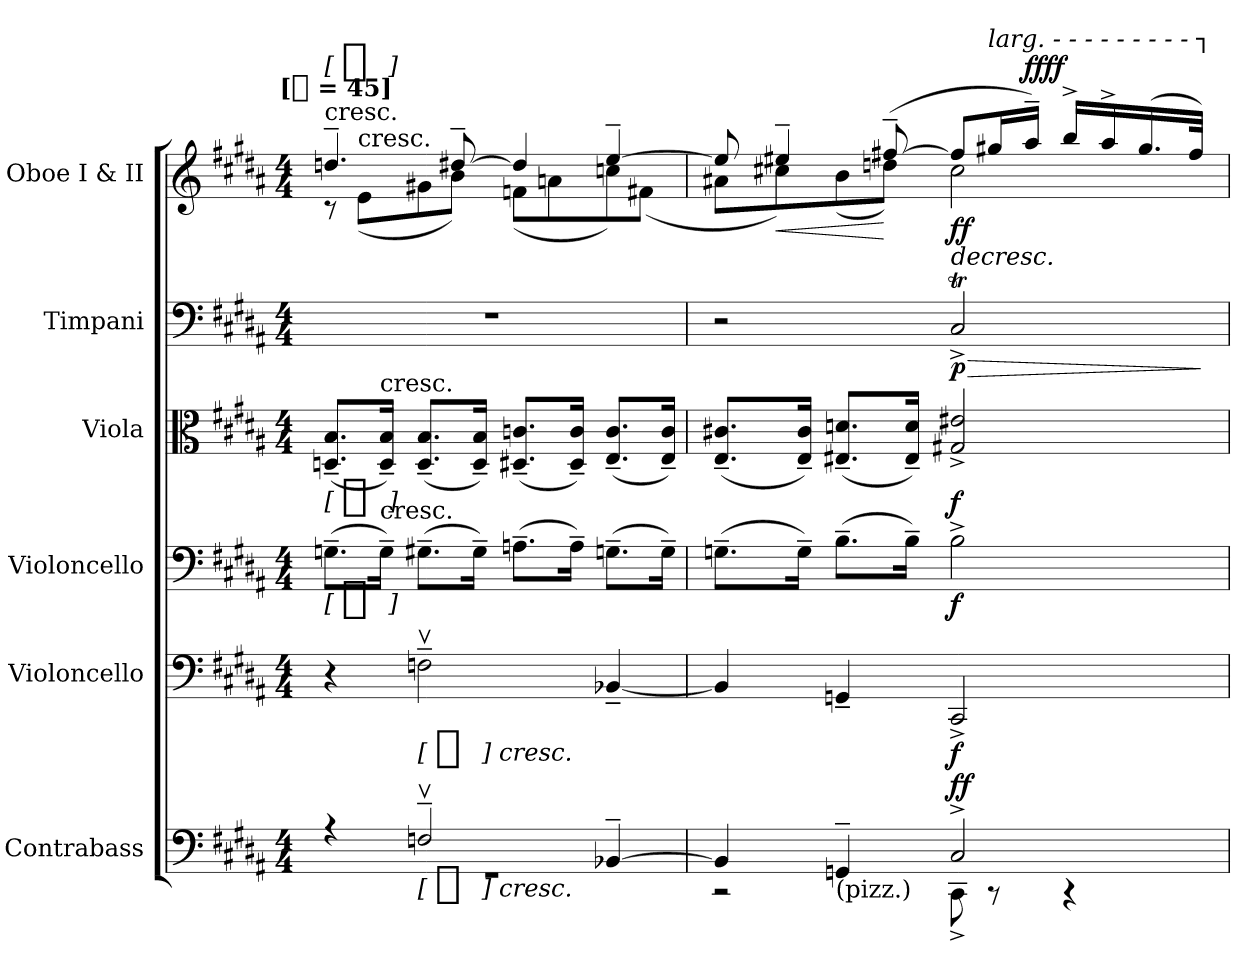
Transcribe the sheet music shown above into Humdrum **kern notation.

**kern	**dynam	**kern	**dynam	**kern	**dynam	**kern	**dynam	**kern	**dynam	**kern	**dynam
*part6	*part6	*part5	*part5	*part4	*part4	*part3	*part3	*part2	*part2	*part1	*part1
*staff6	*staff6	*staff5	*staff5	*staff4	*staff4	*staff3	*staff3	*staff2	*staff2	*staff1	*staff1
*I"Contrabass	*	*I"Violoncello	*	*I"Violoncello	*	*I"Viola	*	*I"Timpani	*	*I"Oboe I & II	*
*I'Cb.	*	*I'Vc.	*	*I'Vc	*	*I'Vla.	*	*I'Timp.	*	*I'Ob.	*
*clefF4	*	*clefF4	*	*clefF4	*	*clefC3	*	*clefF4	*	*clefG2	*
*ITrd7c12	*	*	*	*	*	*	*	*	*	*	*
*k[f#c#g#d#a#]	*	*k[f#c#g#d#a#]	*	*k[f#c#g#d#a#]	*	*k[f#c#g#d#a#]	*	*k[f#c#g#d#a#]	*	*k[f#c#g#d#a#]	*
*B:	*	*B:	*	*B:	*	*B:	*	*B:	*	*B:	*
!!LO:TX:omd:t=[[quarter] = 45]
*M4/4	*	*M4/4	*	*M4/4	*	*M4/4	*	*M4/4	*	*M4/4	*
*MM45	*	*MM45	*	*MM45	*	*MM45	*	*MM45	*	*MM45	*
=1	=1	=1	=1	=1	=1	=1	=1	=1	=1	=1	=1
*^	*	*	*	*	*	*	*	*	*	*^	*
!	!	!	!	!	!	!	!	!	!	!	!LO:TX:a:t=cresc.	!	!
!	!	!	!	!	!	!LO:DY:t=[ %s ]	!	!LO:DY:t=[ %s ]	!	!	!	!	!LO:DY:a:t=[ %s ]
!	!	!	!	!	!	!	!	!	!	!	!	!	!LO:DY:n=1:b:t=[ %s ]
4rA	1rGG	.	4r	.	(8.Gn~L	p	(8.Dn~ 8.B~L	p	1r	.	4.ddn~	8r	p pp
!	!	!	!	!	!	!	!	!	!	!	!	!LO:TX:t=cresc.	!
.	.	.	.	.	.	.	.	.	.	.	.	(8eL	.
!	!	!	!	!	!	!	!LO:TX:t=cresc.	!	!	!	!	!	!
!	!	!	!	!	!LO:TX:t=cresc.	!	!	!	!	!	!	!	!
.	.	.	.	.	16G~Jk)	.	16D~ 16B~Jk)	.	.	.	.	.	.
!	!	!LO:DY:b:t=[ %s ] cresc.	!	!	!	!	!	!	!	!	!	!	!
!	!	!LO:DY:n=1:t=[ %s ] cresc.	!	!LO:DY:t=[ %s ] cresc.	!	!	!	!	!	!	!	!	!
2FFn~v	.	pp pp	2Fn~v	pp	(8.G#X~L	.	(8.D~ 8.B~L	.	.	.	.	8g#X	.
.	.	.	.	.	.	.	.	.	.	.	[8dd#X~	8bJ)	.
.	.	.	.	.	16G#~Jk)	.	16D~ 16B~Jk)	.	.	.	.	.	.
.	.	.	.	.	(8.An~L	.	(8.D#X~ 8.cn~L	.	.	.	4dd#]	(8fnL	.
.	.	.	.	.	.	.	.	.	.	.	.	8an	.
.	.	.	.	.	16A~Jk)	.	16D#~ 16c~Jk)	.	.	.	.	.	.
[4BBB-X~	.	.	[4BB-X~	.	(8.Gn~L	.	(8.E~ 8.c~L	.	.	.	[4ee~	8ccn)	.
.	.	.	.	.	.	.	.	.	.	.	.	(8f#XJ	.
.	.	.	.	.	16G~Jk)	.	16E~ 16c~Jk)	.	.	.	.	.	.
=2	=2	=2	=2	=2	=2	=2	=2	=2	=2	=2	=2	=2	=2
4BBB-]	2rCC	.	4BB-]	.	(8.Gn~L	.	(8.E~ 8.c#X~L	.	2r	.	8ee]	8a#XL	.
!	!	!	!	!	!	!	!	!	!	!	!	!	!LO:HP:b
.	.	.	.	.	.	.	.	.	.	.	4ee#X~	8cc#X)	<
.	.	.	.	.	16G~Jk)	.	16E~ 16c#~Jk)	.	.	.	.	.	.
!LO:TX:b:t=(pizz.)	!	!	!	!	!	!	!	!	!	!	!	!	!
4GGGn~	.	.	4GGn~	.	(8.B~L	.	(8.E#X~ 8.dn~L	.	.	.	.	(8b	.
.	.	.	.	.	.	.	.	.	.	.	([8ff#X~	8ddnJ)	[
.	.	.	.	.	16B~Jk)	.	16E#~ 16d~Jk)	.	.	.	.	.	.
!	!	!LO:DY:a	!	!	!	!	!	!	!	!LO:HP:b	!	!	!LO:HP:b
2CC#^	8CCC#^	f f	2CC#^	f	2B^	f	2G#X^ 2e#X^	f	2C#T^	> p	8ff#L]	2cc#	> ff
!	!	!	!	!	!	!	!	!	!	!	!LO:TX:a:i:t=larg. - - - - - - - - - ┐	!	!
.	8r	.	.	.	.	.	.	.	.	.	16gg#XL	.	.
!	!	!	!	!	!	!	!	!	!	!	!	!	!LO:DY:n=2:a
.	.	.	.	.	.	.	.	.	.	.	16aa#~JJ)	.	ff ff
.	4r	.	.	.	.	.	.	.	.	.	16bb^LL	.	.
.	.	.	.	.	.	.	.	.	.	.	16aa#^	.	.
.	.	.	.	.	.	.	.	.	.	.	(16.gg#	.	.
.	.	.	.	.	.	.	.	.	.	.	32ff#JJk)	.	]
*v	*v	*	*	*	*	*	*	*	*	*	*v	*v	*
.	.	.	.	.	.	.	.	.	]	.	.
=	=	=	=	=	=	=	=	=	=	=	=
*-	*-	*-	*-	*-	*-	*-	*-	*-	*-	*-	*-
